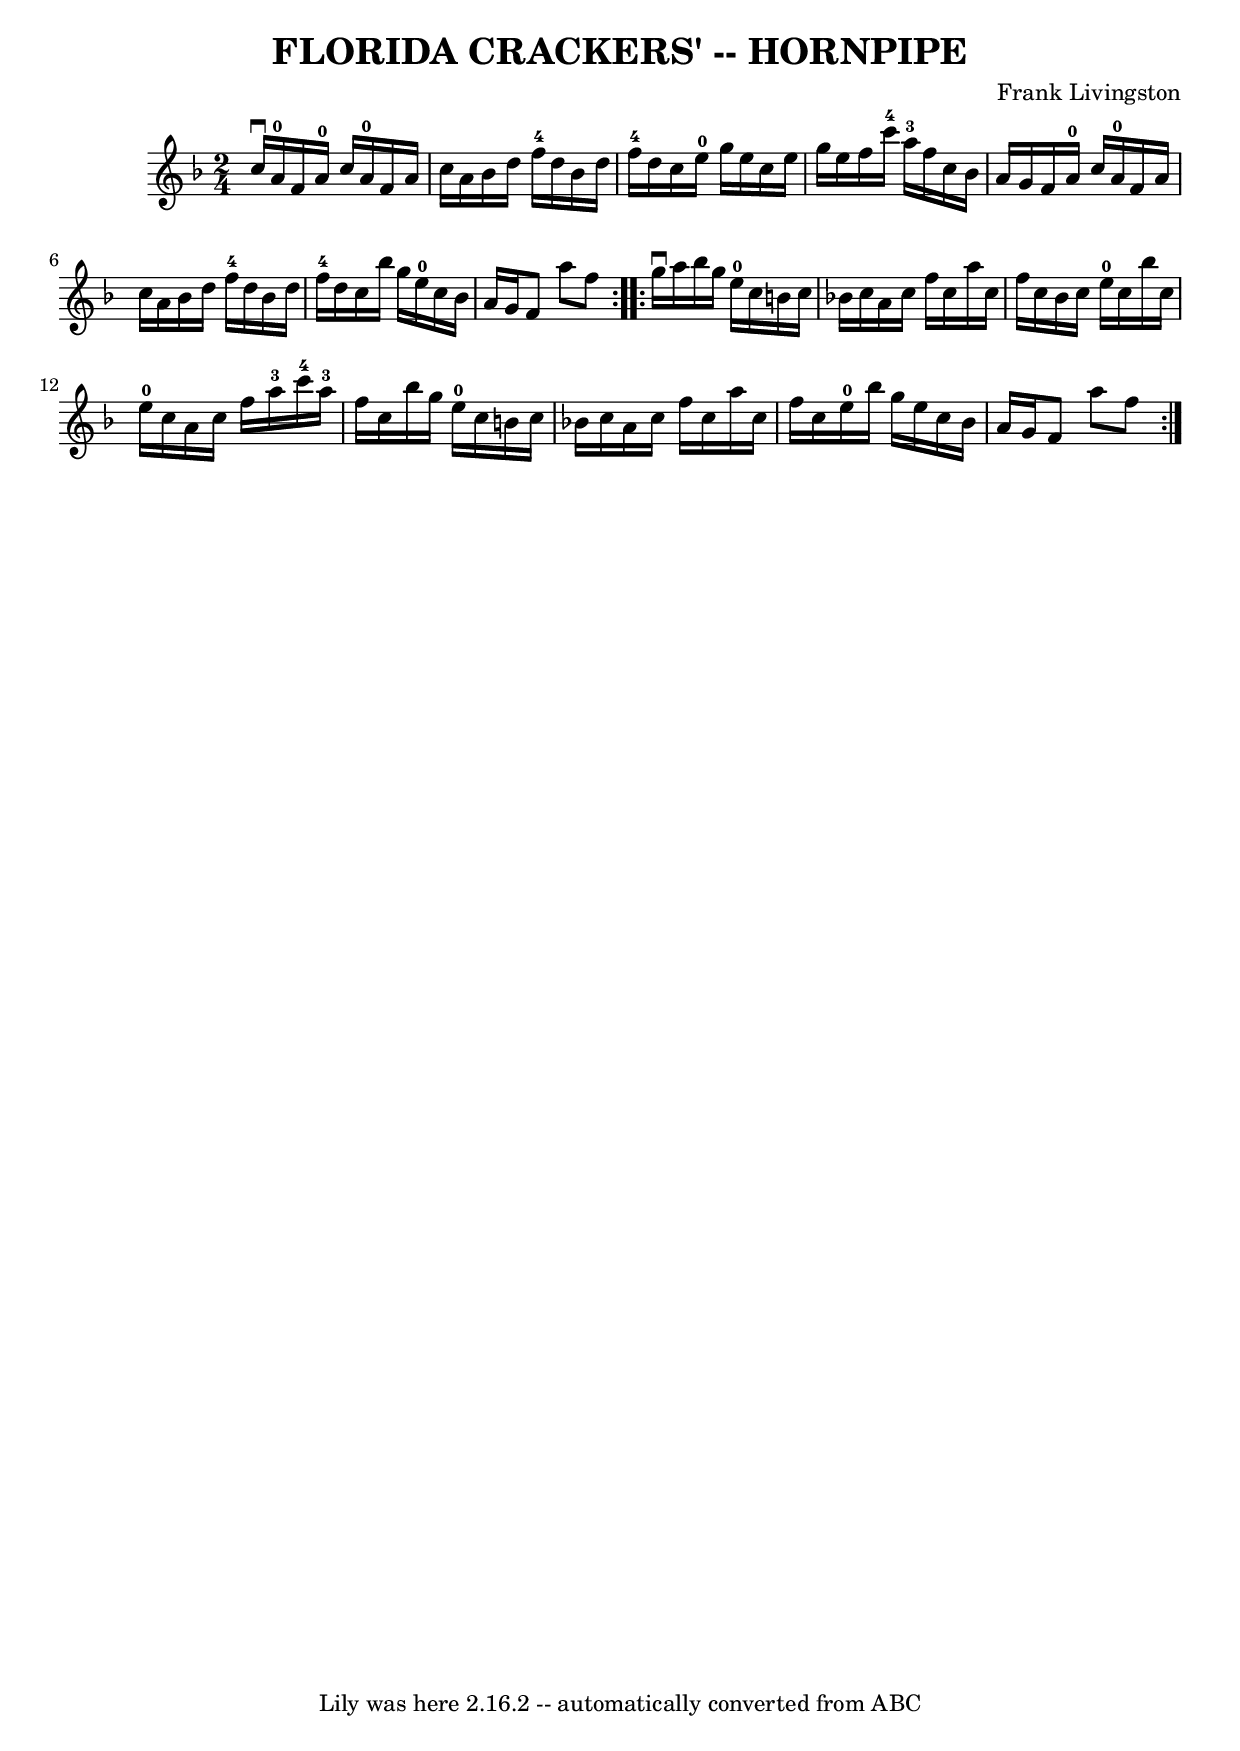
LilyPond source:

\version "2.7.40"
\include "Mammoth.ily"
\header {
	%% book = "Ryan's Mammoth Collection of Fiddle Tunes"
	composer = "Frank Livingston"
	crossRefNumber = "1"
	footnotes = ""
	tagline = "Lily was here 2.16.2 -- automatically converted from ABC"
	title = "FLORIDA CRACKERS' -- HORNPIPE"
}
voicedefault =  {


\repeat volta 2 {
\time 2/4 \key f \major c''16^\downbow a'16-0       |
 f'16    
a'16-0 c''16 a'16-0 f'16 a'16 c''16 a'16    |
   
bes'16 d''16 f''16-4 d''16 bes'16 d''16 f''16-4 d''16  
  |
 c''16 e''16-0 g''16 e''16 c''16 e''16 g''16    
e''16    |
 f''16 c'''16-4 a''16-3 f''16 c''16    
bes'16 a'16 g'16    |
     |
 f'16 a'16-0 c''16    
a'16-0 f'16 a'16 c''16 a'16    |
 bes'16 d''16    
f''16-4 d''16 bes'16 d''16 f''16-4 d''16    |
 c''16 
 bes''16 g''16 e''16-0 c''16 bes'16 a'16 g'16    |
 
 f'8 a''8 f''8    }     \repeat volta 2 { g''16^\downbow a''16      
  |
 bes''16 g''16 e''16-0 c''16 b'16 c''16 bes'!16 
 c''16    |
 a'16 c''16 f''16 c''16 a''16 c''16    
f''16 c''16    |
 bes'16 c''16 e''16-0 c''16 bes''16   
 c''16 e''16-0 c''16    |
 a'16 c''16 f''16 a''16-3 
 c'''16-4 a''16-3 f''16 c''16    |
     |
   
bes''16 g''16 e''16-0 c''16 b'16 c''16 bes'!16 c''16    
|
 a'16 c''16 f''16 c''16 a''16 c''16 f''16 c''16  
  |
 e''16-0 bes''16 g''16 e''16 c''16 bes'16    
a'16 g'16    |
 f'8 a''8 f''8    }   
}

\score{
    <<

	\context Staff="default"
	{
	    \voicedefault 
	}

    >>
	\layout {
	}
	\midi {}
}
